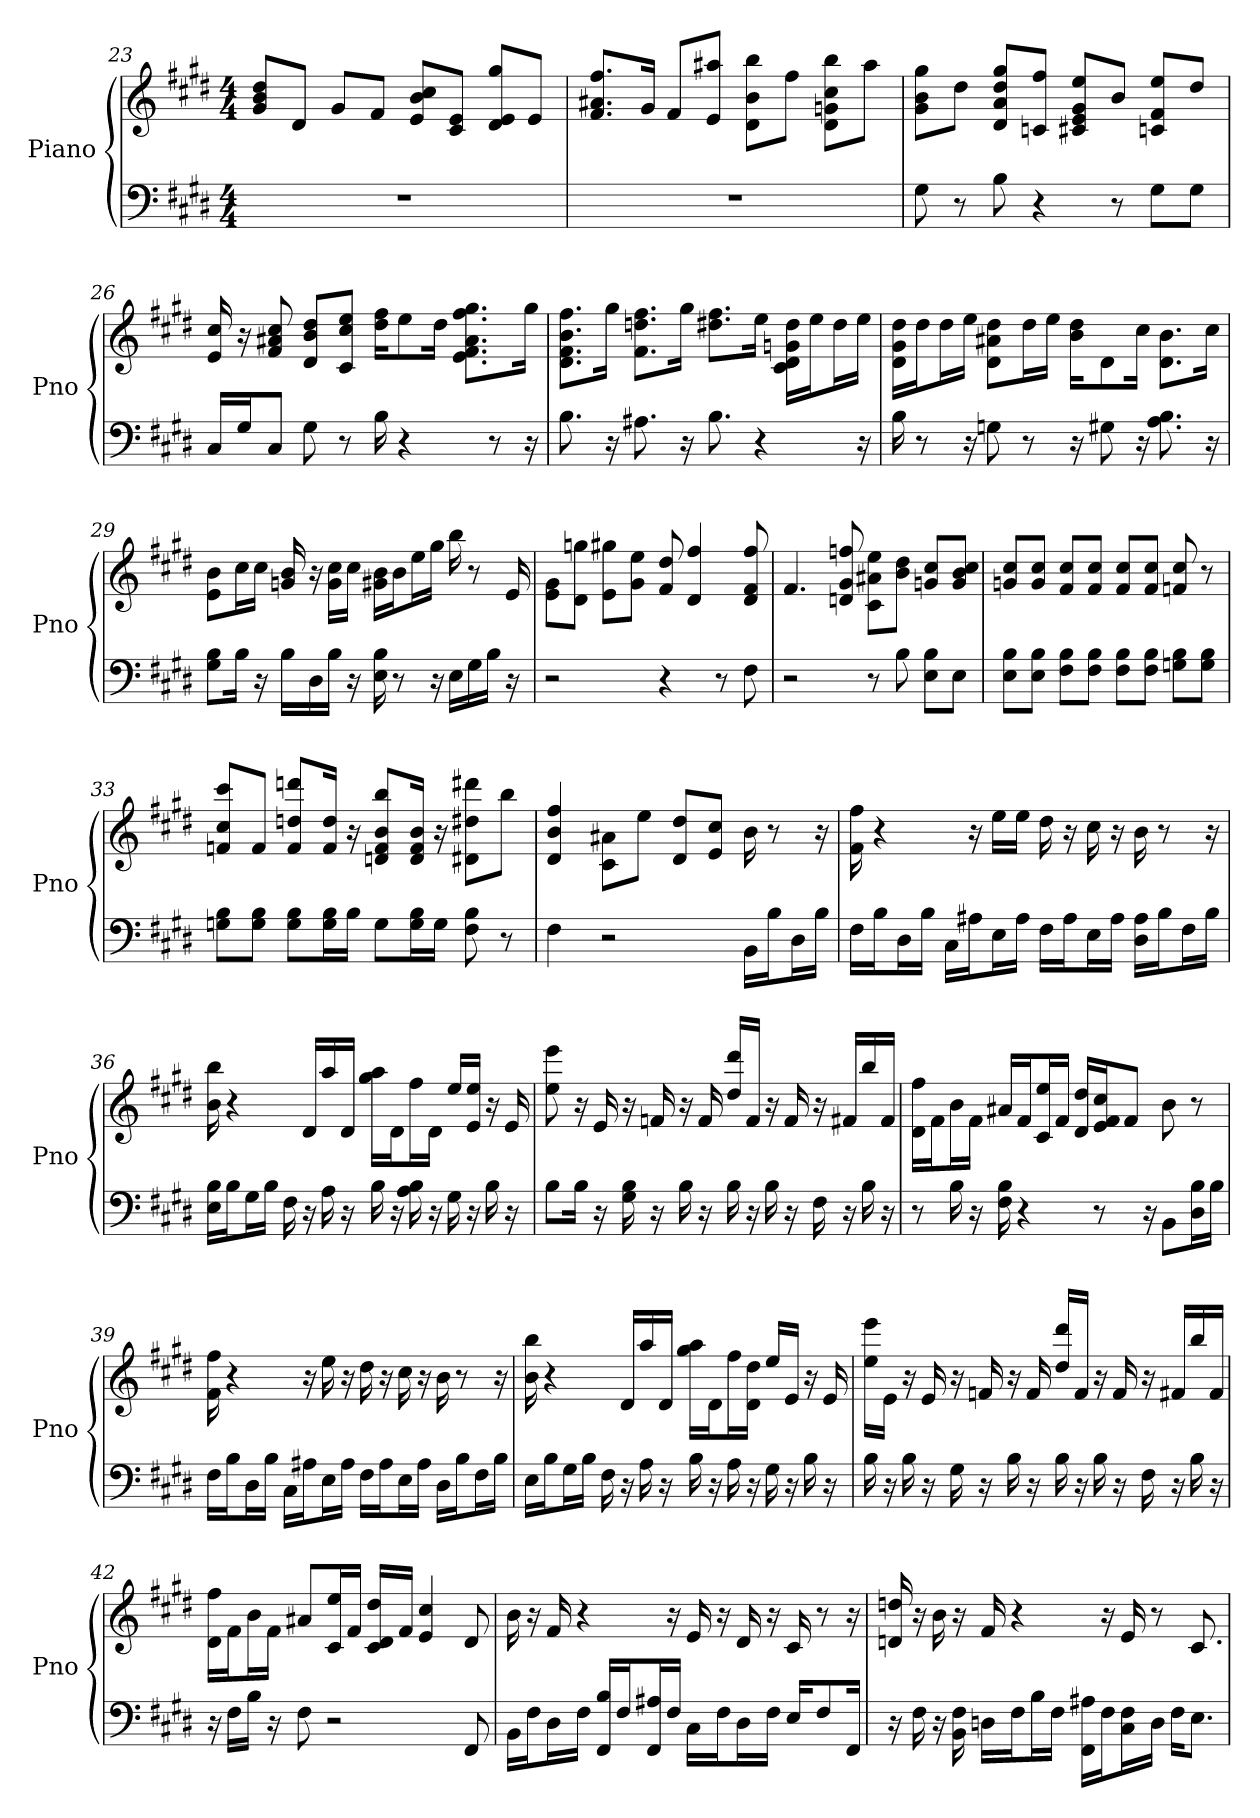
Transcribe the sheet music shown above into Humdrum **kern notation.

**kern	**kern
*part1	*part1
*staff2	*staff1
*I"Piano	*
*I'Pno	*
*clefF4	*clefG2
*k[f#c#g#d#]	*k[f#c#g#d#]
*E:	*E:
*M4/4	*M4/4
=23	=23
1r	8dd#/ 8g#/ 8b/L
.	8d#/J
.	8g#/L
.	8f#/J
.	8b/ 8cc#/ 8e/L
.	8c#/ 8e/J
.	8d#/ 8gg#/ 8e/L
.	8e/J
=24	=24
1r	8.a#/ 8.f#/ 8.ff#/L
.	16g#/Jk
.	8f#/L
.	8aa#/ 8e/J
.	8bb\ 8b\ 8d#\L
.	8ff#\J
.	8bb\ 8g\ 8d#\ 8cc#\L
.	8aa#\J
=25	=25
8G#	8gg#\ 8b\ 8g#\L
8r	8dd#\J
8B	8dd#/ 8a/ 8gg#/ 8d#/L
4r	8ff#/ 8c/J
.	8g#/ 8c#/ 8e/ 8ee/L
8r	8b/J
8G#\L	8f#/ 8ee/ 8c/L
8G#\J	8dd#/J
=26	=26
16C#/LL	16e 16cc#
16G#/J	16r
8C#/J	8cc# 8a# 8f#
8G#	8d#/ 8b/ 8dd#/L
8r	8ee/ 8c#/ 8cc#/J
16B	16ff#\ 16dd#\KL
4r	8ee\
.	16dd#\Jk
.	8.gg#\ 8.ff#\ 8.e\ 8.a#\ 8.f#\L
8r	.
16r	16gg#\Jk
=27	=27
8.B	8.ff#\ 8.b\ 8.f#\ 8.d#\L
16r	16gg#\Jk
8.A#	8.ff#\ 8.dd\ 8.f#\L
16r	16gg#\Jk
8.B	8.ff#\ 8.dd#\L
4r	16ee\Jk
.	16dd#\ 16g\ 16c#\ 16d#\LL
.	16ee\J
.	16dd#\L
16r	16ee\JJ
=28	=28
16B	16g#\ 16dd#\ 16d#\LL
8r	16dd#\J
.	16dd#\L
16r	16ee\JJ
8G	8a#\ 8dd#\ 8d#\L
8r	16dd#\L
.	16ee\JJ
16r	16dd#\ 16b\KL
8G#	8d#\
16r	16cc#\Jk
8.B 8.A	8.b\ 8.d#\L
16r	16cc#\Jk
=29	=29
8B\ 8G#\L	8b\ 8e\L
16B\Jk	16cc#\L
16r	16cc#\JJ
16B\LL	16g 16b
16D#\	16r
16B\JJ	16cc#\ 16g\LL
16r	16cc#\JJ
16E 16B	16b\ 16g#\LL
8r	16b\J
.	16ee\L
16r	16gg#\JJ
16E\LL	16bb
16G#\	8r
16B\JJ	.
16r	16e
=30	=30
2r	8e\ 8g#\L
.	8d#\ 8gg\J
.	8gg#\ 8e\L
.	8ee\ 8g#\J
4r	8dd# 8f#
.	4d# 4ff#
8r	.
8F#	8ff# 8f# 8d#
=31	=31
2r	4.f#
.	8ff 8d 8g#
8r	8ee\ 8a#\ 8c#\L
8B	8b\ 8dd#\J
8E\ 8B\L	8cc#/ 8g/L
8E\J	8cc#/ 8b/ 8g/J
=32	=32
8B\ 8E\L	8g/ 8cc#/L
8E\ 8B\J	8g/ 8cc#/J
8F#\ 8B\L	8f#/ 8cc#/L
8F#\ 8B\J	8f#/ 8cc#/J
8B\ 8F#\L	8f#/ 8cc#/L
8F#\ 8B\J	8f#/ 8cc#/J
8B\ 8G\L	8f 8cc#
8G\ 8B\J	8r
=33	=33
8B\ 8G\L	8f/ 8ccc#/ 8cc#/L
8B\ 8G\J	8f/J
8B\ 8G\L	8dd/ 8f/ 8ddd/L
16B\ 16G\L	16dd/ 16f/Jk
16B\JJ	16r
8G\L	8f/ 8bb/ 8b/ 8d/L
16B\ 16G\L	16f/ 16d/ 16b/Jk
16G\JJ	16r
8B 8F#	8ddd#\ 8d#\ 8dd#\L
8r	8bb\J
=34	=34
4F#	4d# 4b 4ff#
2r	8a#\ 8c#\L
.	8ee\J
.	8dd#/ 8d#/L
.	8cc#/ 8e/J
16BB\LL	16b
16B\J	8r
16D#\L	.
16B\JJ	16r
=35	=35
16F#\LL	16ff# 16f#
16B\J	4r
16D#\L	.
16B\JJ	.
16C#\LL	.
16A#\J	16r
16E\L	16ee\LL
16A#\JJ	16ee\JJ
16F#\LL	16dd#
16A#\J	16r
16E\L	16cc#
16A#\JJ	16r
16A#\ 16D#\LL	16b
16B\J	8r
16F#\L	.
16B\JJ	16r
=36	=36
16E\ 16B\LL	16b 16bb
16B\J	4r
16G#\L	.
16B\JJ	.
16F#	.
16r	16d#/LL
16A	16aa/
16r	16d#/JJ
16B	16aa\ 16gg#\LL
16r	16d#\J
16A 16B	16ff#\L
16r	16d#\JJ
16G#	16ee/LL
16r	16ee/ 16e/JJ
16B	16r
16r	16e
=37	=37
8B\L	8ee 8eee
16B\Jk	16r
16r	16e
16B 16G#	16r
16r	16f
16B	16r
16r	16f
16B	16dd#/ 16ddd#/LL
16r	16f/JJ
16B	16r
16r	16f
16F#	16r
16r	16f#/LL
16B	16bb/
16r	16f#/JJ
=38	=38
8r	16ff#\ 16d#\LL
.	16f#\J
16B	16b\L
16r	16f#\JJ
16F# 16B	16a#/LL
4r	16f#/J
.	16c#/ 16ee/L
.	16f#/JJ
.	16d#/ 16dd#/LL
8r	16f#/ 16cc#/ 16e/J
.	8f#/J
16r	.
8BB\L	8b
16B\ 16D#\L	8r
16B\JJ	.
=39	=39
16F#\LL	16f# 16ff#
16B\J	4r
16D#\L	.
16B\JJ	.
16C#\LL	.
16A#\J	16r
16E\L	16ee
16A#\JJ	16r
16F#\LL	16dd#
16A#\J	16r
16E\L	16cc#
16A#\JJ	16r
16D#\LL	16b
16B\J	8r
16F#\L	.
16B\JJ	16r
=40	=40
16E\LL	16bb 16b
16B\J	4r
16G#\L	.
16B\JJ	.
16F#	.
16r	16d#/LL
16A	16aa/
16r	16d#/JJ
16B	16aa\ 16gg#\LL
16r	16d#\J
16A	16ff#\L
16r	16d#\ 16dd#\JJ
16G#	16ee/LL
16r	16e/JJ
16B	16r
16r	16e
=41	=41
16B	16eee\ 16ee\LL
16r	16e\JJ
16B	16r
16r	16e
16G#	16r
16r	16f
16B	16r
16r	16f
16B	16dd#/ 16ddd#/LL
16r	16f/JJ
16B	16r
16r	16f
16F#	16r
16r	16f#/LL
16B	16bb/
16r	16f#/JJ
=42	=42
16r	16ff#\ 16d#\LL
16F#\LL	16f#\J
16B\JJ	16b\L
16r	16f#\JJ
8F#	8a#/L
2r	16c#/ 16ee/L
.	16f#/JJ
.	16c#/ 16d#/ 16dd#/LL
.	16f#/JJ
.	4cc# 4e
8FF#	8d#
=43	=43
16BB\LL	16b
16F#\J	16r
16D#\L	16f#
16F#\JJ	4r
16FF#/ 16B/LL	.
16F#/J	.
16A#/ 16FF#/L	.
16F#/JJ	16r
16C#\LL	16e
16F#\J	16r
16D#\L	16d#
16F#\JJ	16r
16E/KL	16c#
8F#/	8r
16FF#/Jk	16r
=44	=44
16r	16dd 16d
16F#	16r
16r	16b
16BB 16F#	16r
16D\LL	16f#
16F#\J	4r
16B\L	.
16F#\JJ	.
16A#\ 16FF#\LL	.
16F#\J	16r
16C#\ 16F#\L	16e
16D\JJ	8r
16F#\KL	.
8.E\J	8.c#
=	=
*-	*-
